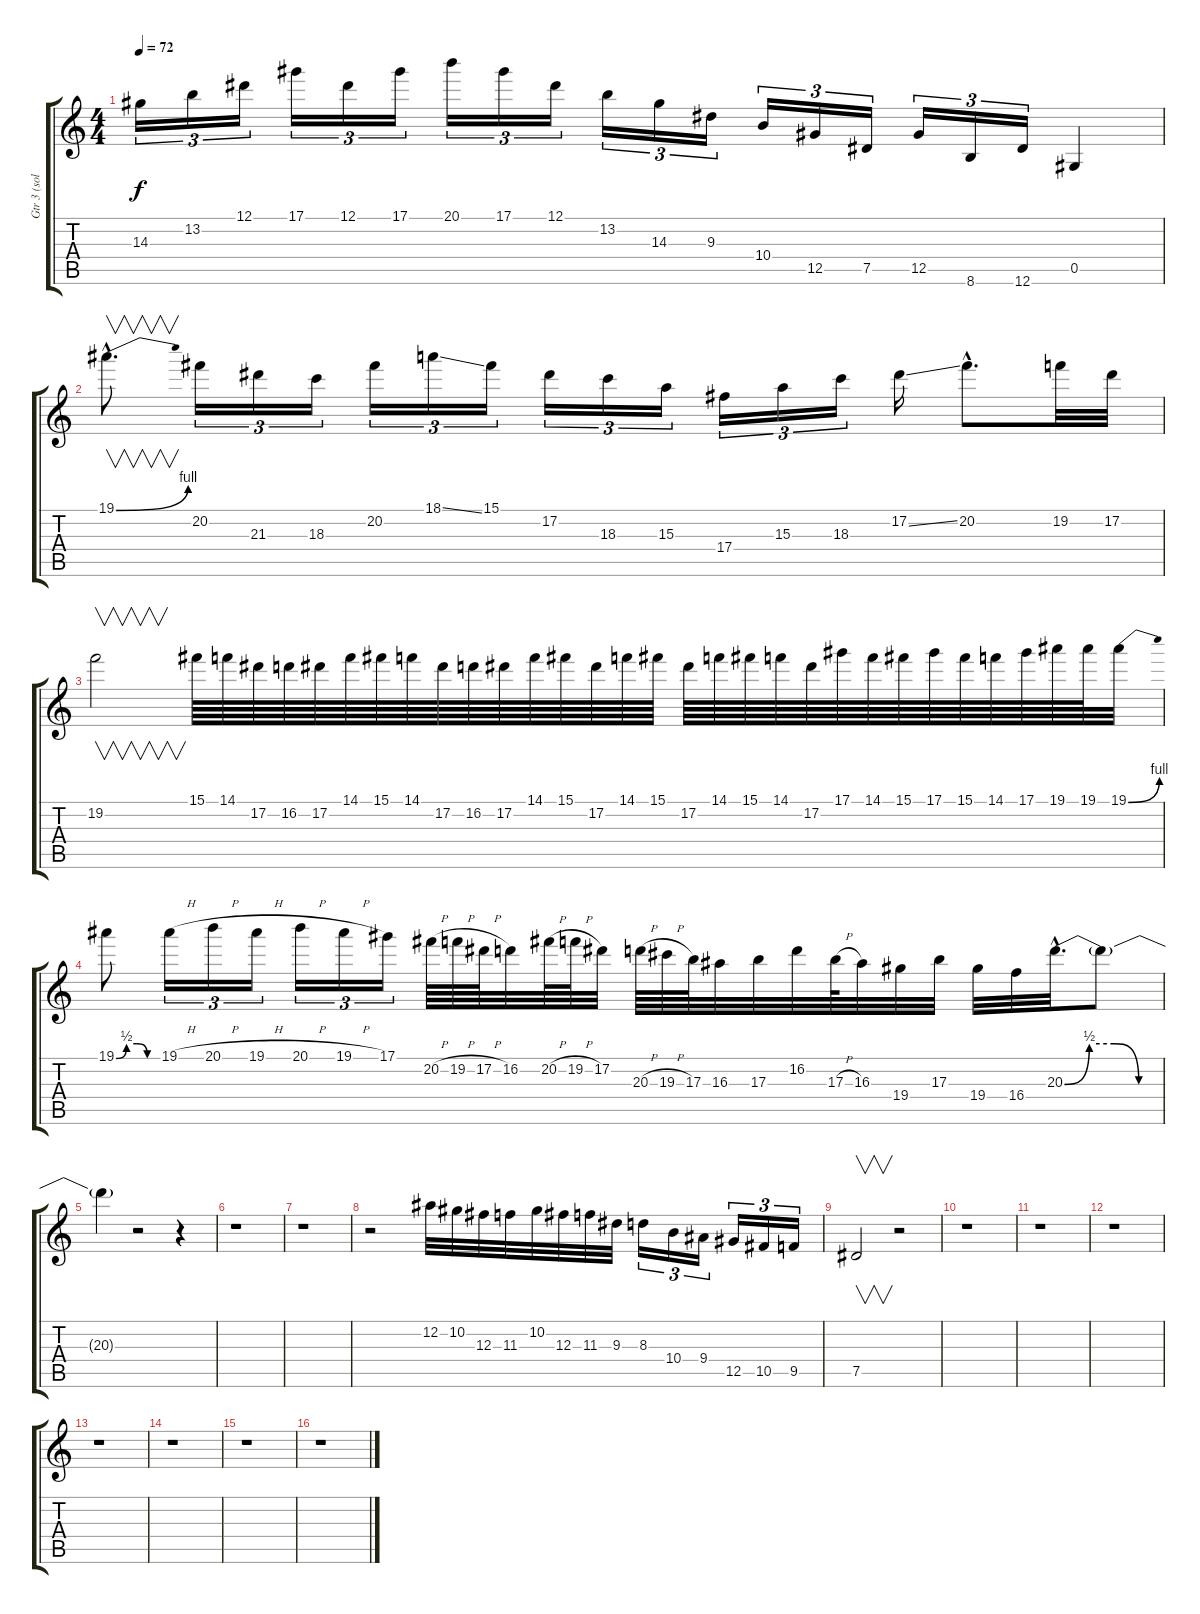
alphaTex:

\track ("Gtr 3 (solo)" "Gtr 3 (sol") {instrument overdrivenguitar}
\staff {score tabs}
\tuning (Eb4 Bb3 Gb3 Db3 Ab2 Eb2) {hide}
\ts (4 4)
\tempo 72
\clef g2
\ks c
14.3.16{tu (3 2) dy f} 13.2.16{tu (3 2)} 12.1.16{tu (3 2)} 17.1.16{tu (3 2)} 12.1.16{tu (3 2)} 17.1.16{tu (3 2)} 20.1.16{tu (3 2)} 17.1.16{tu (3 2)} 12.1.16{tu (3 2)} 13.2.16{tu (3 2)} 14.3.16{tu (3 2)} 9.3.16{tu (3 2)} 10.4.16{tu (3 2)} 12.5.16{tu (3 2)} 7.5.16{tu (3 2)} 12.5.16{tu (3 2)} 8.6.16{tu (3 2)} 12.6.16{tu (3 2)} 0.5.4 |
19.1{be (bend 0 0 60 4) hac}.8{v d} 20.2.16{tu (3 2)} 21.3.16{tu (3 2)} 18.3.16{tu (3 2)} 20.2.16{tu (3 2)} 18.1{ss}.16{tu (3 2)} 15.1.16{tu (3 2)} 17.2.16{tu (3 2)} 18.3.16{tu (3 2)} 15.3.16{tu (3 2)} 17.4.16{tu (3 2)} 15.3.16{tu (3 2)} 18.3.16{tu (3 2)} 17.2{ss}.16 20.2{hac}.8{d} 19.2.32 17.2.32 |
19.2.2{v} 15.1.64 14.1.64 17.2.64 16.2.64 17.2.64 14.1.64 15.1.64 14.1.64 17.2.64 16.2.64 17.2.64 14.1.64 15.1.64 17.2.64 14.1.64 15.1.64 17.2.64 14.1.64 15.1.64 14.1.64 17.2.64 17.1.64 14.1.64 15.1.64 17.1.64 15.1.64 14.1.64 17.1.64 19.1.64 19.1.64 19.1{be (bend 0 0 60 4)}.32 |
19.1{be (custom 0 0 15 2 30 2 45 0 60 0)}.8 19.1{h}.16{tu (3 2)} 20.1{h}.16{tu (3 2)} 19.1{h}.16{tu (3 2)} 20.1{h}.16{tu (3 2)} 19.1{h}.16{tu (3 2)} 17.1.16{tu (3 2)} 20.2{h}.64 19.2{h}.64 17.2{h}.64 16.2.32 20.2{h}.64 19.2{h}.64 17.2.32 20.3{h}.64 19.3{h}.64 17.3.64 16.3.32 17.3.32 16.2.32 17.3{h}.64 16.3.32 19.4.32 17.3.32 19.4.32 16.4.32 20.3{be (custom 0 0 15 2 30 2 45 0 60 0) hac}.32{d} 20.3{t}.8 |
20.3{t}.4 r.2 r.4 |
r.1 |
r.1 |
r.2 12.2.32 10.2.32 12.3.32 11.3.32 10.2.32 12.3.32 11.3.32 9.3.32 8.3.16{tu (3 2)} 10.4.16{tu (3 2)} 9.4.16{tu (3 2)} 12.5.16{tu (3 2)} 10.5.16{tu (3 2)} 9.5.16{tu (3 2)} |
7.5.2{v} r.2 |
r.1 |
r.1 |
r.1 |
r.1 |
r.1 |
r.1 |
r.1
